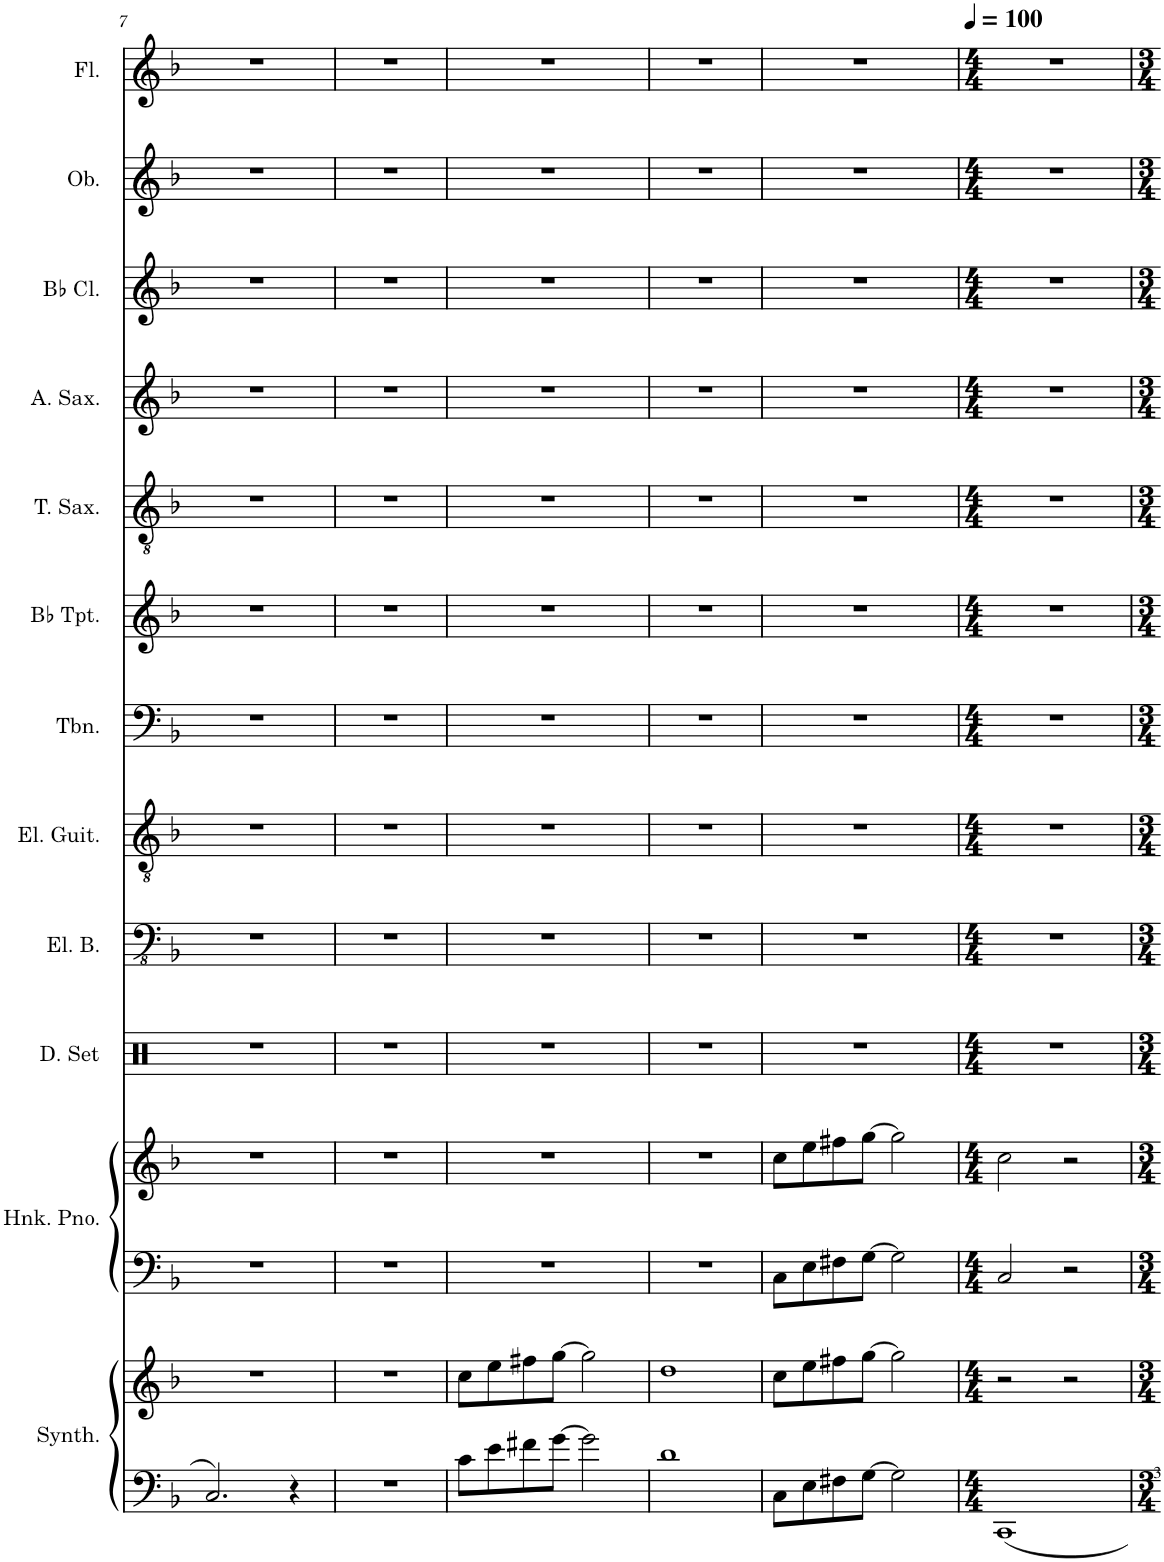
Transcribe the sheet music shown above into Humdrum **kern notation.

**kern	**kern	**kern	**kern	**kern	**kern	**kern	**kern	**kern	**kern	**kern	**kern	**kern	**kern
*part12	*part12	*part11	*part11	*part10	*part9	*part8	*part7	*part6	*part5	*part4	*part3	*part2	*part1
*staff14	*staff13	*staff12	*staff11	*staff10	*staff9	*staff8	*staff7	*staff6	*staff5	*staff4	*staff3	*staff2	*staff1
*I"Warm Synthesizer	*	*I"Honky Tonk Piano	*	*I"Drumset	*I"Electric Bass	*I"Electric Guitar	*I"Trombone	*I"Bb Trumpet	*I"Tenor Saxophone	*I"Alto Saxophone	*I"Bb Clarinet	*I"Oboe	*I"Flute
*I'Synth.	*	*I'Hnk. Pno.	*	*I'D. Set	*I'El. B.	*I'El. Guit.	*I'Tbn.	*I'Bb Tpt.	*I'T. Sax.	*I'A. Sax.	*I'Bb Cl.	*I'Ob.	*I'Fl.
!!LO:PB:g=z
*clefF4	*clefG2	*clefF4	*clefG2	*clefX	*clefFv4	*clefGv2	*clefF4	*clefG2	*clefGv2	*clefG2	*clefG2	*clefG2	*clefG2
*	*	*	*	*	*	*	*	*ITrd1c2	*ITrd8c14	*ITrd5c9	*ITrd1c2	*	*
*k[b-]	*k[b-]	*k[b-]	*k[b-]	*k[b-]	*k[b-]	*k[b-]	*k[b-]	*k[b-]	*k[b-]	*k[b-]	*k[b-]	*k[b-]	*k[b-]
*M4/4	*M4/4	*M4/4	*M4/4	*M4/4	*M4/4	*M4/4	*M4/4	*M4/4	*M4/4	*M4/4	*M4/4	*M4/4	*M4/4
=7	=7	=7	=7	=7	=7	=7	=7	=7	=7	=7	=7	=7	=7
2.C/	1r	1r	1r	1r	1r	1r	1r	1r	1r	1r	1r	1r	1r
4r	.	.	.	.	.	.	.	.	.	.	.	.	.
=8	=8	=8	=8	=8	=8	=8	=8	=8	=8	=8	=8	=8	=8
1r	1r	1r	1r	1r	1r	1r	1r	1r	1r	1r	1r	1r	1r
=9	=9	=9	=9	=9	=9	=9	=9	=9	=9	=9	=9	=9	=9
8c\L	8cc\L	1r	1r	1r	1r	1r	1r	1r	1r	1r	1r	1r	1r
8e\	8ee\	.	.	.	.	.	.	.	.	.	.	.	.
8f#X\	8ff#X\	.	.	.	.	.	.	.	.	.	.	.	.
[8g\J	[8gg\J	.	.	.	.	.	.	.	.	.	.	.	.
2g\]	2gg\]	.	.	.	.	.	.	.	.	.	.	.	.
=10	=10	=10	=10	=10	=10	=10	=10	=10	=10	=10	=10	=10	=10
1d	1dd	1r	1r	1r	1r	1r	1r	1r	1r	1r	1r	1r	1r
=11	=11	=11	=11	=11	=11	=11	=11	=11	=11	=11	=11	=11	=11
8C\L	8cc\L	8C\L	8cc\L	1r	1r	1r	1r	1r	1r	1r	1r	1r	1r
8E\	8ee\	8E\	8ee\	.	.	.	.	.	.	.	.	.	.
8F#X\	8ff#X\	8F#X\	8ff#X\	.	.	.	.	.	.	.	.	.	.
[8G\J	[8gg\J	[8G\J	[8gg\J	.	.	.	.	.	.	.	.	.	.
2G\]	2gg\]	2G\]	2gg\]	.	.	.	.	.	.	.	.	.	.
=12	=12	=12	=12	=12	=12	=12	=12	=12	=12	=12	=12	=12	=12
*M4/4	*M4/4	*M4/4	*M4/4	*M4/4	*M4/4	*M4/4	*M4/4	*M4/4	*M4/4	*M4/4	*M4/4	*M4/4	*M4/4
*	*	*	*	*	*	*	*	*	*	*	*	*	*MM100
1CC	2r	2C/	2cc\	1r	1r	1r	1r	1r	1r	1r	1r	1r	1r
.	2r	2r	2r	.	.	.	.	.	.	.	.	.	.
=	=	=	=	=	=	=	=	=	=	=	=	=	=
*-	*-	*-	*-	*-	*-	*-	*-	*-	*-	*-	*-	*-	*-
